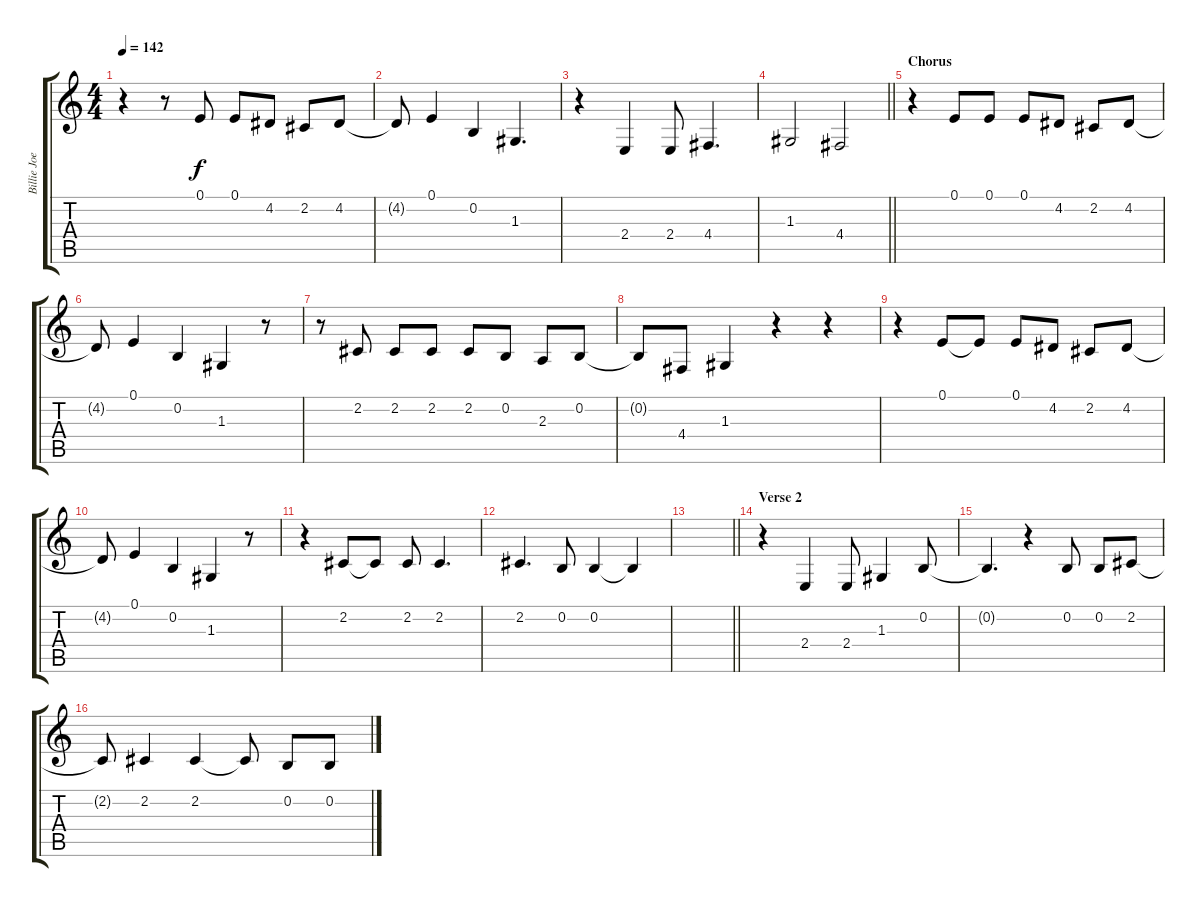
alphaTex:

\track ("Billie Joe Armstrong - Vocals" "Billie Joe") {instrument altosax}
\staff {score tabs}
\tuning (E4 B3 G3 D3 A2 E2) {hide}
\ts (4 4)
\tempo 142
\clef g2
\ks c
r.4{dy f} r.8 0.1.8 0.1.8 4.2.8 2.2.8 4.2.8 |
4.2{t}.8 0.1.4 0.2.4 1.3.4{d} |
r.4 2.4.4 2.4.8 4.4.4{d} |
\barLineRight lightlight
1.3.2 4.4.2 |
\section ("" "Chorus")
r.4 0.1.8 0.1.8 0.1.8 4.2.8 2.2.8 4.2.8 |
4.2{t}.8 0.1.4 0.2.4 1.3.4 r.8 |
r.8 2.2.8 2.2.8 2.2.8 2.2.8 0.2.8 2.3.8 0.2.8 |
0.2{t}.8 4.4.8 1.3.4 r.4 r.4 |
r.4 0.1.8 0.1{t}.8 0.1.8 4.2.8 2.2.8 4.2.8 |
4.2{t}.8 0.1.4 0.2.4 1.3.4 r.8 |
r.4 2.2.8 2.2{t}.8 2.2.8 2.2.4{d} |
2.2.4{d} 0.2.8 0.2.4 0.2{t}.4 |
\barLineRight lightlight
|
\section ("" "Verse 2")
r.4 2.4.4 2.4.8 1.3.4 0.2.8 |
0.2{t}.4{d} r.4 0.2.8 0.2.8 2.2.8 |
2.2{t}.8 2.2.4 2.2.4 2.2{t}.8 0.2.8 0.2.8
